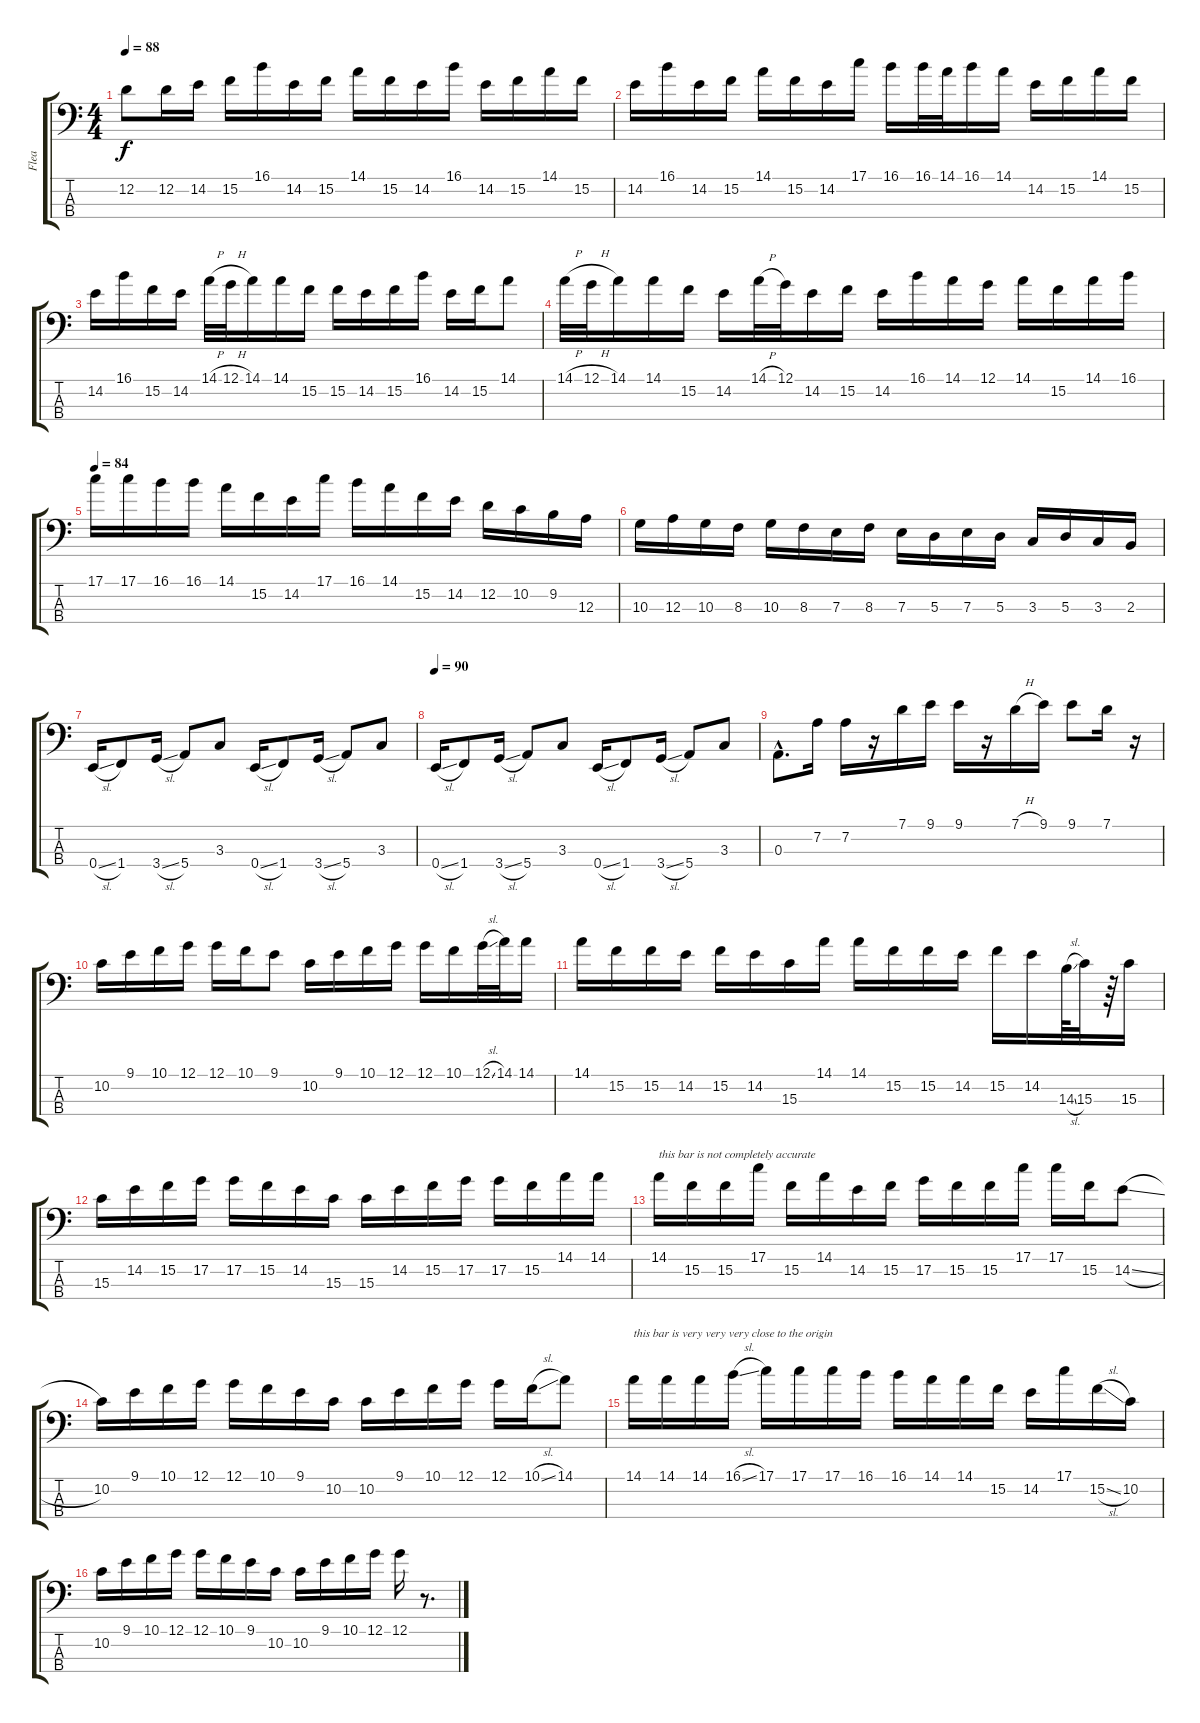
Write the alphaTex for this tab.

\track ("Flea" "Flea") {instrument electricbassfinger}
\staff {score tabs}
\tuning (G2 D2 A1 E1) {hide}
\ts (4 4)
\tempo 88
\clef f4
\ks c
12.2.8{dy f volume 16} 12.2.16 14.2.16 15.2.16 16.1.16 14.2.16 15.2.16 14.1.16 15.2.16 14.2.16 16.1.16 14.2.16 15.2.16 14.1.16 15.2.16 |
14.2.16 16.1.16 14.2.16 15.2.16 14.1.16 15.2.16 14.2.16 17.1.16 16.1.16 16.1.32 14.1.32 16.1.16 14.1.16 14.2.16 15.2.16 14.1.16 15.2.16 |
14.2.16 16.1.16 15.2.16 14.2.16 14.1{h}.32 12.1{h}.32 14.1.16 14.1.16 15.2.16 15.2.16 14.2.16 15.2.16 16.1.16 14.2.16 15.2.16 14.1.8 |
14.1{h}.32 12.1{h}.32 14.1.16 14.1.16 15.2.16 14.2.16 14.1{h}.32 12.1.32 14.2.16 15.2.16 14.2.16 16.1.16 14.1.16 12.1.16 14.1.16 15.2.16 14.1.16 16.1.16 |
\tempo 84
17.1.16{volume 11} 17.1.16 16.1.16 16.1.16 14.1.16 15.2.16 14.2.16 17.1.16 16.1.16 14.1.16 15.2.16 14.2.16 12.2.16 10.2.16 9.2.16 12.3.16 |
10.3.16{volume 16} 12.3.16 10.3.16 8.3.16 10.3.16 8.3.16 7.3.16 8.3.16 7.3.16 5.3.16 7.3.16 5.3.16 3.3.16 5.3.16 3.3.16 2.3.16 |
0.4{sl}.16 1.4.8 3.4{sl}.16 5.4.8 3.3.8 0.4{sl}.16 1.4.8 3.4{sl}.16 5.4.8 3.3.8 |
\tempo 90
0.4{sl}.16 1.4.8 3.4{sl}.16 5.4.8 3.3.8 0.4{sl}.16 1.4.8 3.4{sl}.16 5.4.8 3.3.8 |
0.3{hac}.8{d} 7.2.16 7.2.16 r.16 7.1.16 9.1.16 9.1.16 r.16{volume 13} 7.1{h}.16 9.1.16 9.1.8 7.1.16 r.16 |
10.2.16 9.1.16 10.1.16 12.1.16 12.1.16 10.1.16 9.1.8 10.2.16 9.1.16 10.1.16 12.1.16 12.1.16 10.1.16 12.1{sl}.32 14.1.32 14.1.16 |
14.1.16 15.2.16 15.2.16 14.2.16 15.2.16 14.2.16 15.3.16 14.1.16 14.1.16 15.2.16 15.2.16 14.2.16 15.2.16 14.2.16 14.3{sl}.64 15.3.32 r.64{volume 12} 15.3.16 |
15.3.16{volume 13} 14.2.16 15.2.16 17.2.16 17.2.16 15.2.16 14.2.16 15.3.16 15.3.16 14.2.16 15.2.16 17.2.16 17.2.16 15.2.16 14.1.16 14.1.16 |
14.1.16{txt "this bar is not completely accurate"} 15.2.16 15.2.16 17.1.16 15.2.16 14.1.16 14.2.16 15.2.16 17.2.16 15.2.16 15.2.16 17.1.16 17.1.16 15.2.16 14.2{sl}.8 |
10.2.16 9.1.16 10.1.16 12.1.16 12.1.16 10.1.16 9.1.16 10.2.16 10.2.16 9.1.16 10.1.16 12.1.16 12.1.16 10.1{sl}.16 14.1.8 |
14.1.16{txt "this bar is very very very close to the origin"} 14.1.16 14.1.16 16.1{sl}.16 17.1.16 17.1.16 17.1.16 16.1.16 16.1.16 14.1.16 14.1.16 15.2.16 14.2.16 17.1.16 15.2{sl}.16 10.2.16 |
10.2.16 9.1.16 10.1.16 12.1.16 12.1.16 10.1.16 9.1.16 10.2.16 10.2.16 9.1.16 10.1.16 12.1.16 12.1.16 r.8{d}
